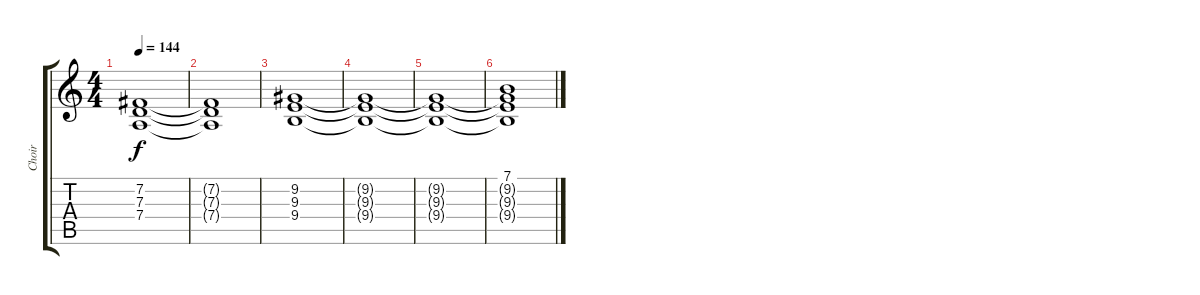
\track ("Choir" "Choir") {instrument choiraahs}
\staff {score tabs}
\tuning (E4 B3 G3 D3 A2 E2) {hide}
\ts (4 4)
\tempo 144
\clef g2
\ks c
(7.2 7.3{t} 7.4{t}).1{dy f} |
(7.2{t} 7.3{t} 7.4{t}).1 |
(9.2 9.3 9.4).1{volume 0} |
(9.2{t} 9.3{t} 9.4{t}).1 |
(9.2{t} 9.3{t} 9.4{t}).1 |
(7.1 9.2{t} 9.3{t} 9.4{t}).1
